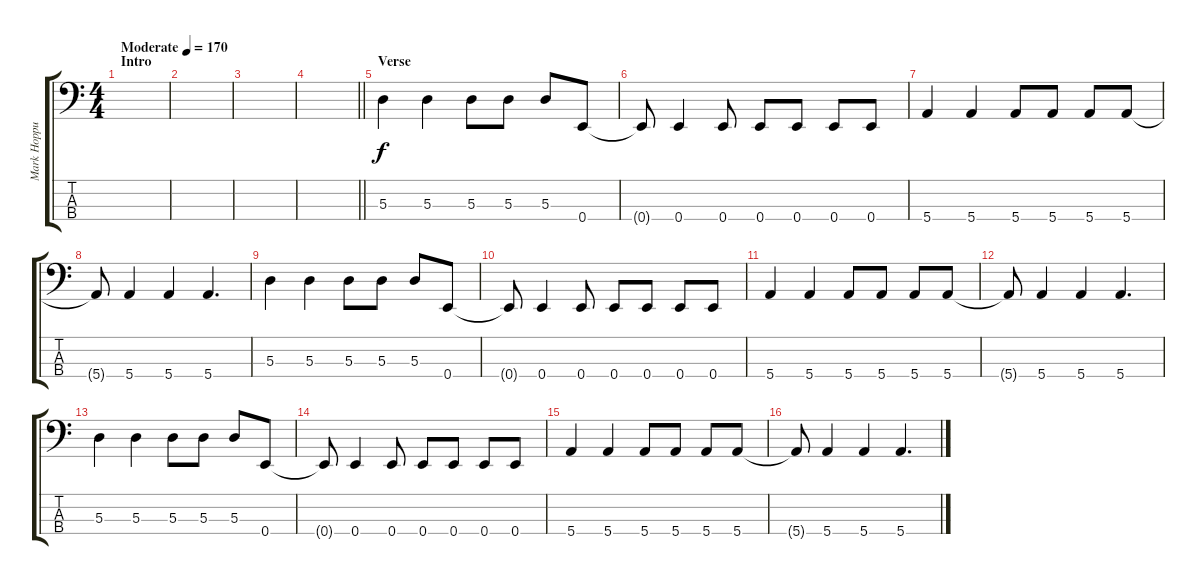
\track ("Mark Hoppus" "Mark Hoppu") {instrument electricbassfinger}
\staff {score tabs}
\tuning (G2 D2 A1 E1) {hide}
\ts (4 4)
\section ("" "Intro")
\tempo (170 "Moderate")
\clef f4
\ks c
|
|
|
\barLineRight lightlight
|
\section ("" "Verse")
5.3.4 5.3.4 5.3.8 5.3.8 5.3.8 0.4.8 |
0.4{t}.8 0.4.4 0.4.8 0.4.8 0.4.8 0.4.8 0.4.8 |
5.4.4 5.4.4 5.4.8 5.4.8 5.4.8 5.4.8 |
5.4{t}.8 5.4.4 5.4.4 5.4.4{d} |
5.3.4 5.3.4 5.3.8 5.3.8 5.3.8 0.4.8 |
0.4{t}.8 0.4.4 0.4.8 0.4.8 0.4.8 0.4.8 0.4.8 |
5.4.4 5.4.4 5.4.8 5.4.8 5.4.8 5.4.8 |
5.4{t}.8 5.4.4 5.4.4 5.4.4{d} |
5.3.4 5.3.4 5.3.8 5.3.8 5.3.8 0.4.8 |
0.4{t}.8 0.4.4 0.4.8 0.4.8 0.4.8 0.4.8 0.4.8 |
5.4.4 5.4.4 5.4.8 5.4.8 5.4.8 5.4.8 |
5.4{t}.8 5.4.4 5.4.4 5.4.4{d}
